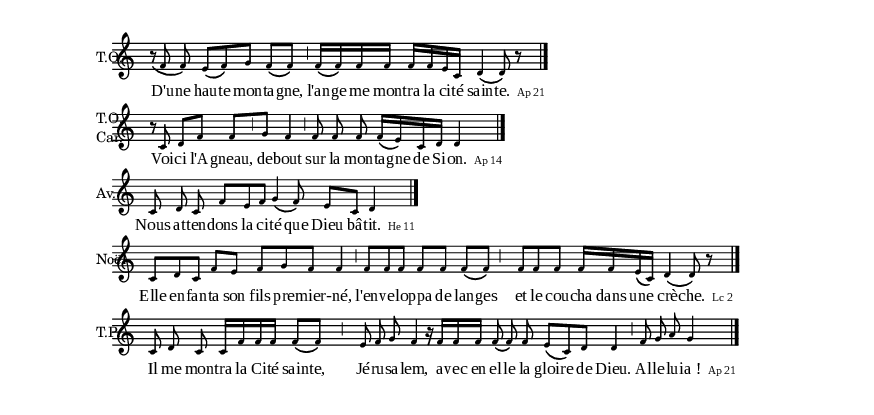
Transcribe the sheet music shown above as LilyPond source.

\version "2.10.0"
\include "definitions.ly"

%\markup { psaume 47}


\relative d' { 
	\new Staff {
		\cadenzaOn
		\set Staff.instrumentName = \markup{ \center-align { T.O. } }
		\times 2/3 { r8_\( f f\) }
		\times 2/3 { e[\( f\) g] }
		f[\( f\)]
		\cesure
		f16[\( f\) f f]
		f[ f e c]
		d4\( d8\) r
		\endBar
	}

	\addlyrics {
		D'u -- ne hau -- te mon -- ta -- gne, l'an -- ge me mon -- tra la ci -- té sain -- te.
		\markup { \citation #"Ap 21" }
	}
}
\relative d' { 
	\new Staff {
		\cadenzaOn
		\set Staff.instrumentName = \markup{ \center-align { T.O. Car. } }
		r8 c
		d[ f]
		f[ \cesure g]
		f4
		\cesure
		\times 2/3 { f8 f f }
		f16[\( e\) c d]
		d4
		\endBar
	}

	\addlyrics {
		Voi -- ci l'A -- gneau, de -- bout sur la mon -- ta -- gne de Si -- on.
		\markup { \citation #"Ap 14" }
	}
}
\relative d' { 
	\new Staff {
		\cadenzaOn
		\set Staff.instrumentName = \markup{ \center-align { Av. } }
		\times 2/3 { c8 d c }
		\times 2/3 { f[ e f] }
		\times 2/3 { g4\( f8\) }
		e[ c]
		d4
		\endBar
	}

	\addlyrics {
		Nous at -- ten -- dons la ci -- té que Dieu bâ -- tit. 
		\markup { \citation #"He 11" }
	}
}
\relative d' { 
	\new Staff {
		\cadenzaOn
		\set Staff.instrumentName = \markup{ \center-align { Noël } }
		\times 2/3 { c8[ d c] }  f[ e] 
		\times 2/3 { f8[ g f] }   f4 \cesure
		\times 2/3 { f8[ f f] }  f[ f]  f[\( f\)] \cesure \pespace
		\times 2/3 { f[ f f] } f16[ f e\( c\)]
		d4\( d8\) r8  
		\endBar
	}

	\addlyrics {
		Elle en -- fan -- ta son fils pre -- mier -- -né, l'en -- ve -- lo -- ppa de lan -- ges et le cou -- cha dans un -- e crè -- che. 
		\markup { \citation #"Lc 2" }
	}
}



\relative d' { 
	\new Staff {
		\cadenzaOn
		\set Staff.instrumentName = \markup{ \center-align { T.P. } }
		\times 2/3 { c8 d c }
		c16[ f f f]
		f8[\( f\)] \pespace
		\cesure \pespace
		\times 2/3 { e f g }
		f4
		\pespace
		r16 f[ f f]
		\times 2/3 { f8\( f\) f }
		\times 2/3 { e[\( c\) d] }
		d4
		\cesureall
		\times 2/3 { f8 g a }
		g4
		\endBar
	}

	\addlyrics {
		Il me mon -- tra la Ci -- té sain -- te, Jé -- ru -- sa -- lem, a -- vec en el -- le la gloi -- re de Dieu. Al -- le -- lu -- "ia !"
		\markup { \citation #"Ap 21" }
	}
}


